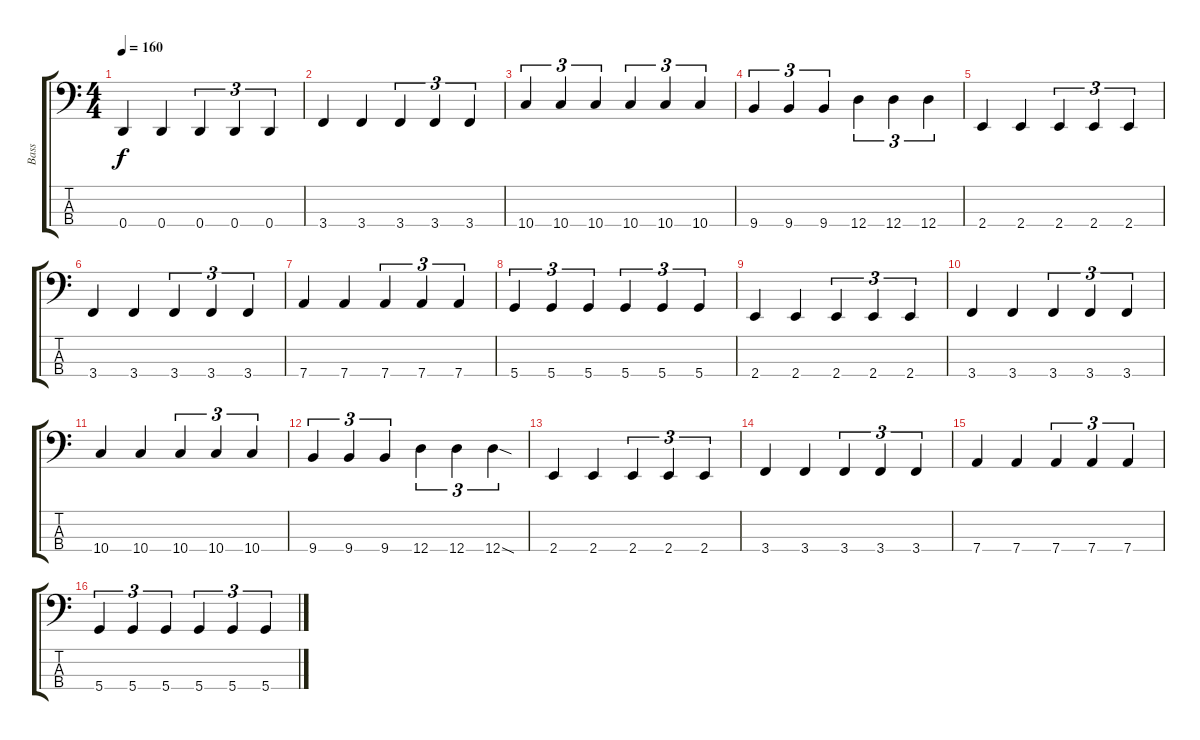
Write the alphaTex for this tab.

\track ("Bass" "Bass") {instrument electricbassfinger}
\staff {score tabs}
\tuning (G2 D2 A1 D1) {hide}
\ts (4 4)
\tempo 160
\clef f4
\ks c
0.4.4{dy f} 0.4.4 0.4.4{tu (3 2)} 0.4.4{tu (3 2)} 0.4.4{tu (3 2)} |
3.4.4 3.4.4 3.4.4{tu (3 2)} 3.4.4{tu (3 2)} 3.4.4{tu (3 2)} |
10.4.4{tu (3 2)} 10.4.4{tu (3 2)} 10.4.4{tu (3 2)} 10.4.4{tu (3 2)} 10.4.4{tu (3 2)} 10.4.4{tu (3 2)} |
9.4.4{tu (3 2)} 9.4.4{tu (3 2)} 9.4.4{tu (3 2)} 12.4.4{tu (3 2)} 12.4.4{tu (3 2)} 12.4.4{tu (3 2)} |
2.4.4 2.4.4 2.4.4{tu (3 2)} 2.4.4{tu (3 2)} 2.4.4{tu (3 2)} |
3.4.4 3.4.4 3.4.4{tu (3 2)} 3.4.4{tu (3 2)} 3.4.4{tu (3 2)} |
7.4.4 7.4.4 7.4.4{tu (3 2)} 7.4.4{tu (3 2)} 7.4.4{tu (3 2)} |
5.4.4{tu (3 2)} 5.4.4{tu (3 2)} 5.4.4{tu (3 2)} 5.4.4{tu (3 2)} 5.4.4{tu (3 2)} 5.4.4{tu (3 2)} |
2.4.4 2.4.4 2.4.4{tu (3 2)} 2.4.4{tu (3 2)} 2.4.4{tu (3 2)} |
3.4.4 3.4.4 3.4.4{tu (3 2)} 3.4.4{tu (3 2)} 3.4.4{tu (3 2)} |
10.4.4 10.4.4 10.4.4{tu (3 2)} 10.4.4{tu (3 2)} 10.4.4{tu (3 2)} |
9.4.4{tu (3 2)} 9.4.4{tu (3 2)} 9.4.4{tu (3 2)} 12.4.4{tu (3 2)} 12.4.4{tu (3 2)} 12.4{sod}.4{tu (3 2)} |
2.4.4 2.4.4 2.4.4{tu (3 2)} 2.4.4{tu (3 2)} 2.4.4{tu (3 2)} |
3.4.4 3.4.4 3.4.4{tu (3 2)} 3.4.4{tu (3 2)} 3.4.4{tu (3 2)} |
7.4.4 7.4.4 7.4.4{tu (3 2)} 7.4.4{tu (3 2)} 7.4.4{tu (3 2)} |
5.4.4{tu (3 2)} 5.4.4{tu (3 2)} 5.4.4{tu (3 2)} 5.4.4{tu (3 2)} 5.4.4{tu (3 2)} 5.4.4{tu (3 2)}
